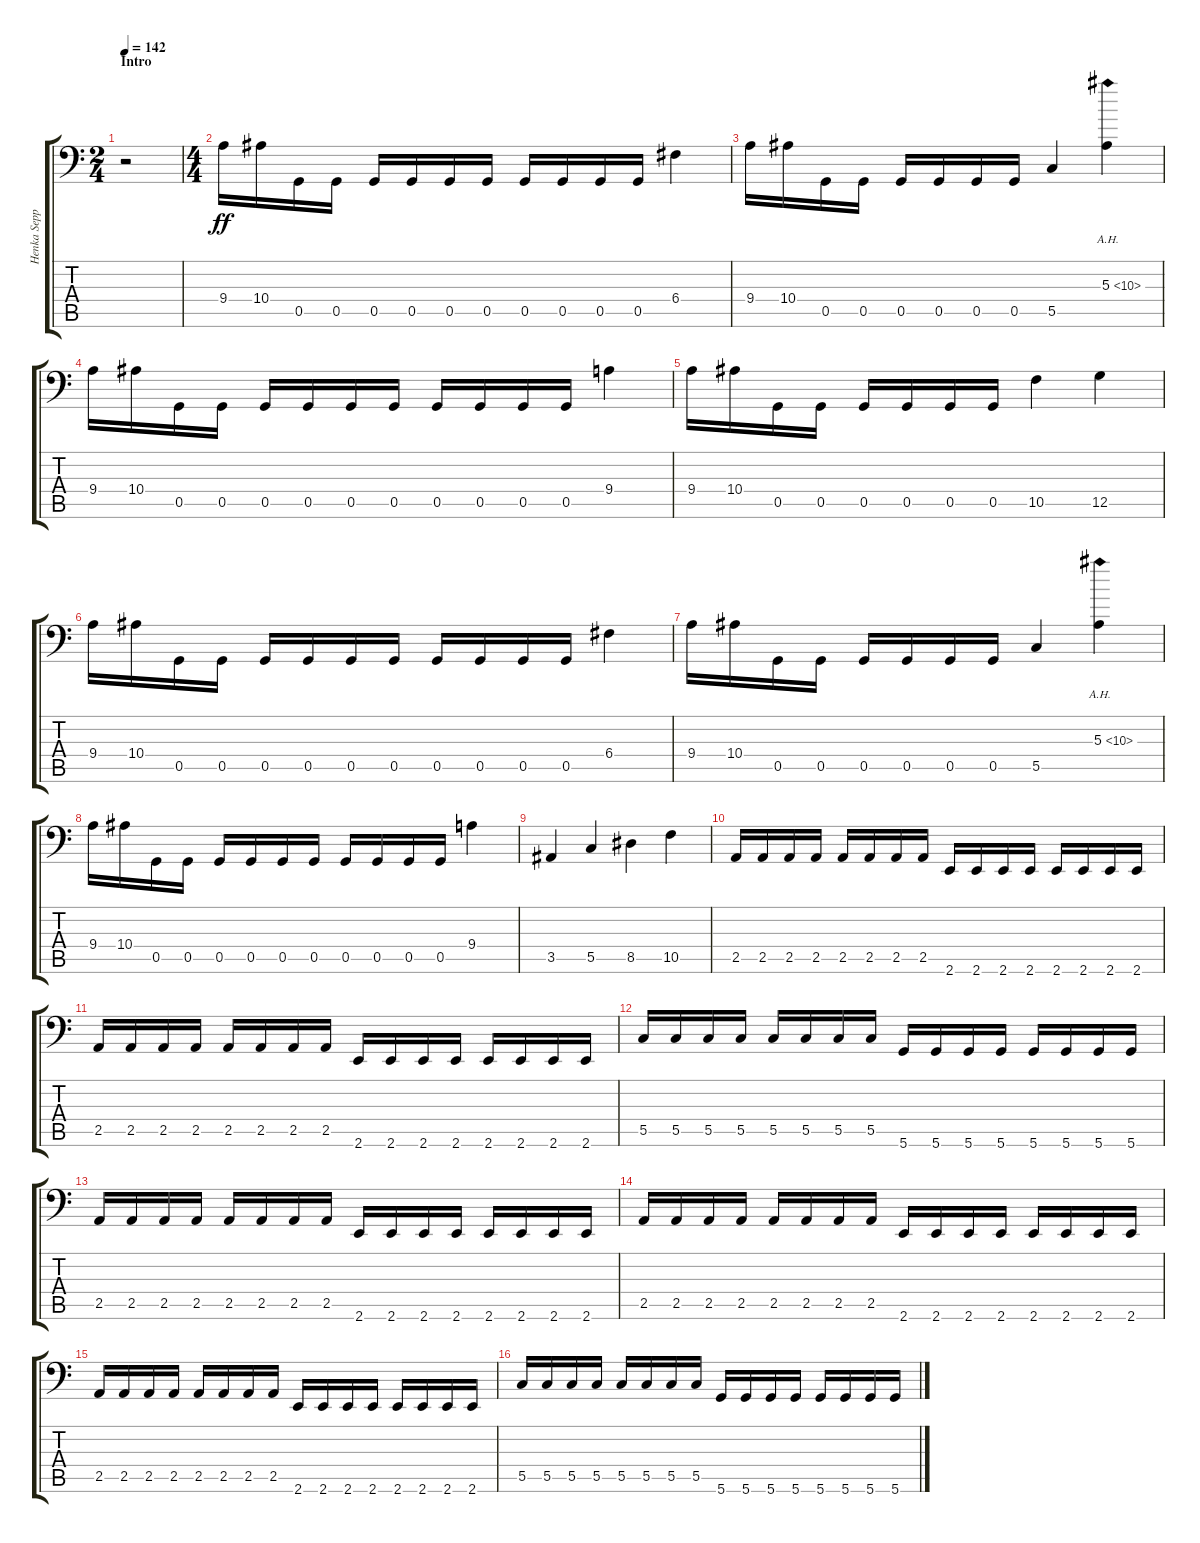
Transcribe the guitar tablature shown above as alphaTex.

\track ("Henka Seppäla" "Henka Sepp") {instrument electricbasspick}
\staff {score tabs}
\tuning (D3 A2 F2 C2 G1 D1) {hide}
\ts (2 4)
\section ("" "Intro")
\tempo 142
\clef f4
\ks c
r.2{dy ff instrument electricbasspick} |
\ts (4 4)
9.4.16 10.4.16 0.5.16 0.5.16 0.5.16 0.5.16 0.5.16 0.5.16 0.5.16 0.5.16 0.5.16 0.5.16 6.4.4 |
9.4.16 10.4.16 0.5.16 0.5.16 0.5.16 0.5.16 0.5.16 0.5.16 5.5.4 5.3{ah 5}.4 |
9.4.16 10.4.16 0.5.16 0.5.16 0.5.16 0.5.16 0.5.16 0.5.16 0.5.16 0.5.16 0.5.16 0.5.16 9.4.4 |
9.4.16 10.4.16 0.5.16 0.5.16 0.5.16 0.5.16 0.5.16 0.5.16 10.5.4 12.5.4 |
9.4.16 10.4.16 0.5.16 0.5.16 0.5.16 0.5.16 0.5.16 0.5.16 0.5.16 0.5.16 0.5.16 0.5.16 6.4.4 |
9.4.16 10.4.16 0.5.16 0.5.16 0.5.16 0.5.16 0.5.16 0.5.16 5.5.4 5.3{ah 5}.4 |
9.4.16 10.4.16 0.5.16 0.5.16 0.5.16 0.5.16 0.5.16 0.5.16 0.5.16 0.5.16 0.5.16 0.5.16 9.4.4 |
3.5.4 5.5.4 8.5.4 10.5.4 |
2.5.16 2.5.16 2.5.16 2.5.16 2.5.16 2.5.16 2.5.16 2.5.16 2.6.16 2.6.16 2.6.16 2.6.16 2.6.16 2.6.16 2.6.16 2.6.16 |
2.5.16 2.5.16 2.5.16 2.5.16 2.5.16 2.5.16 2.5.16 2.5.16 2.6.16 2.6.16 2.6.16 2.6.16 2.6.16 2.6.16 2.6.16 2.6.16 |
5.5.16 5.5.16 5.5.16 5.5.16 5.5.16 5.5.16 5.5.16 5.5.16 5.6.16 5.6.16 5.6.16 5.6.16 5.6.16 5.6.16 5.6.16 5.6.16 |
2.5.16 2.5.16 2.5.16 2.5.16 2.5.16 2.5.16 2.5.16 2.5.16 2.6.16 2.6.16 2.6.16 2.6.16 2.6.16 2.6.16 2.6.16 2.6.16 |
2.5.16 2.5.16 2.5.16 2.5.16 2.5.16 2.5.16 2.5.16 2.5.16 2.6.16 2.6.16 2.6.16 2.6.16 2.6.16 2.6.16 2.6.16 2.6.16 |
2.5.16 2.5.16 2.5.16 2.5.16 2.5.16 2.5.16 2.5.16 2.5.16 2.6.16 2.6.16 2.6.16 2.6.16 2.6.16 2.6.16 2.6.16 2.6.16 |
5.5.16 5.5.16 5.5.16 5.5.16 5.5.16 5.5.16 5.5.16 5.5.16 5.6.16 5.6.16 5.6.16 5.6.16 5.6.16 5.6.16 5.6.16 5.6.16
